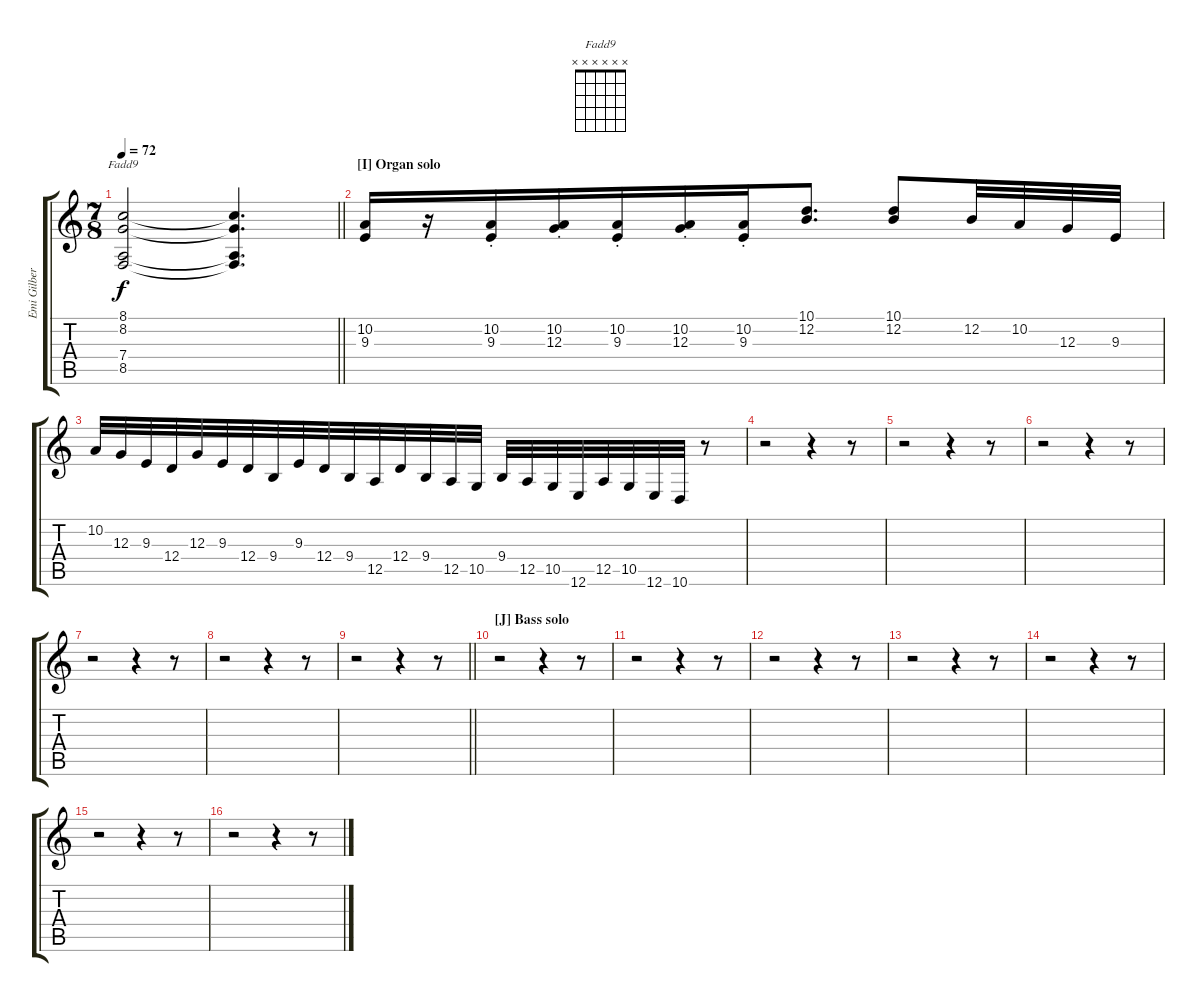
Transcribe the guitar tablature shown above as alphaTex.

\track ("Emi Gilbert" "Emi Gilber") {instrument churchorgan}
\staff {score tabs}
\tuning (E4 B3 G3 D3 A2 E2) {hide}
\chord ("Fadd9" x x x x x x)
\ts (7 8)
\tempo 72
\clef g2
\barLineRight lightlight
\ks aminor
(8.1 8.2 7.4 8.5).2{ch "Fadd9" dy f} (8.1{t} 8.2{t} 7.4{t} 8.5{t}).4{d} |
\section ("" "[I] Organ solo")
(10.2 9.3).16{volume 12 instrument churchorgan} r.16 (10.2{st} 9.3{st}).16 (10.2{st} 12.3{st}).16 (10.2{st} 9.3{st}).16 (10.2{st} 12.3{st}).16 (10.2{st} 9.3{st}).16 (10.1 12.2).8{d} (10.1 12.2).8 12.2.32 10.2.32 12.3.32 9.3.32 |
10.2.32 12.3.32 9.3.32 12.4.32 12.3.32 9.3.32 12.4.32 9.4.32 9.3.32 12.4.32 9.4.32 12.5.32 12.4.32 9.4.32 12.5.32 10.5.32 9.4.32 12.5.32 10.5.32 12.6.32 12.5.32 10.5.32 12.6.32 10.6.32 r.8 |
r.2 r.4 r.8 |
r.2 r.4 r.8 |
r.2 r.4 r.8 |
r.2 r.4 r.8 |
r.2 r.4 r.8 |
\barLineRight lightlight
r.2 r.4 r.8 |
\section ("" "[J] Bass solo")
r.2 r.4 r.8 |
r.2 r.4 r.8 |
r.2 r.4 r.8 |
r.2 r.4 r.8 |
r.2 r.4 r.8 |
r.2 r.4 r.8 |
r.2 r.4 r.8
